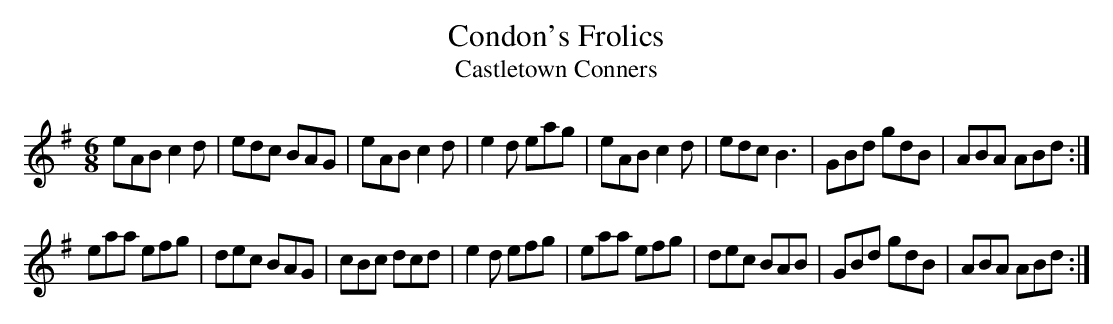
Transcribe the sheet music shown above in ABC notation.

X:1
T:Condon's Frolics
T:Castletown Conners
M:6/8
K:Ador
eAB c2d|edc BAG|eAB c2d|e2d eag|eAB c2d|edc B3|GBd gdB|ABA ABd:|
eaa efg|dec BAG|cBc dcd|e2d efg|eaa efg|dec BAB|GBd gdB|ABA ABd:|
